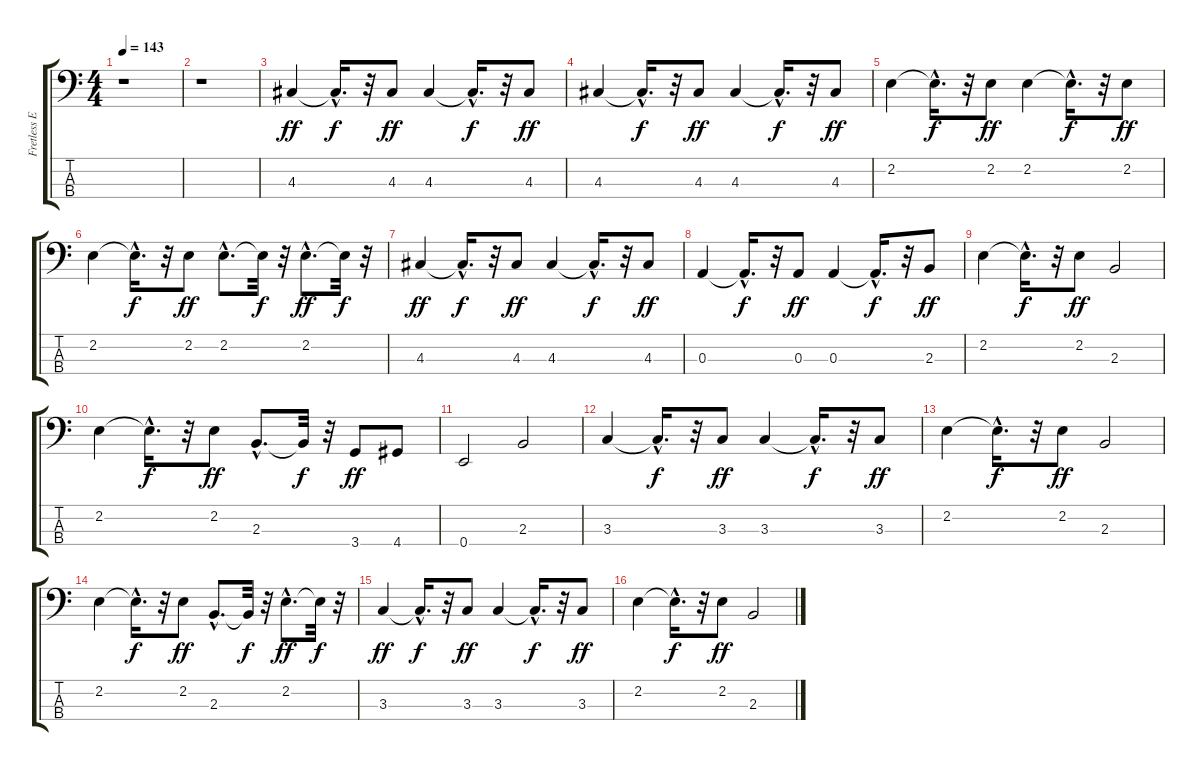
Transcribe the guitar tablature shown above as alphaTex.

\track ("Fretless E.Bass" "Fretless E") {instrument fretlessbass}
\staff {score tabs}
\tuning (G2 D2 A1 E1) {hide}
\ts (4 4)
\tempo 143
\clef f4
\ks c
r.1{dy ff instrument fretlessbass} |
r.1 |
4.3.4 4.3{hac t}.16{d dy f} r.32 4.3.8{dy ff} 4.3.4 4.3{hac t}.16{d dy f} r.32 4.3.8{dy ff} |
4.3.4 4.3{hac t}.16{d dy f} r.32 4.3.8{dy ff} 4.3.4 4.3{hac t}.16{d dy f} r.32 4.3.8{dy ff} |
2.2.4 2.2{hac t}.16{d dy f} r.32 2.2.8{dy ff} 2.2.4 2.2{hac t}.16{d dy f} r.32 2.2.8{dy ff} |
2.2.4 2.2{hac t}.16{d dy f} r.32 2.2.8{dy ff} 2.2{hac}.8{d} 2.2{t}.32{dy f} r.32 2.2{hac}.8{d dy ff} 2.2{t}.32{dy f} r.32 |
4.3.4{dy ff} 4.3{hac t}.16{d dy f} r.32 4.3.8{dy ff} 4.3.4 4.3{hac t}.16{d dy f} r.32 4.3.8{dy ff} |
0.3.4 0.3{hac t}.16{d dy f} r.32 0.3.8{dy ff} 0.3.4 0.3{hac t}.16{d dy f} r.32 2.3.8{dy ff} |
2.2.4 2.2{hac t}.16{d dy f} r.32 2.2.8{dy ff} 2.3.2 |
2.2.4 2.2{hac t}.16{d dy f} r.32 2.2.8{dy ff} 2.3{hac}.8{d} 2.3{t}.32{dy f} r.32 3.4.8{dy ff} 4.4.8 |
0.4.2 2.3.2 |
3.3.4 3.3{hac t}.16{d dy f} r.32 3.3.8{dy ff} 3.3.4 3.3{hac t}.16{d dy f} r.32 3.3.8{dy ff} |
2.2.4 2.2{hac t}.16{d dy f} r.32 2.2.8{dy ff} 2.3.2 |
2.2.4 2.2{hac t}.16{d dy f} r.32 2.2.8{dy ff} 2.3{hac}.8{d} 2.3{t}.32{dy f} r.32 2.2{hac}.8{d dy ff} 2.2{t}.32{dy f} r.32 |
3.3.4{dy ff} 3.3{hac t}.16{d dy f} r.32 3.3.8{dy ff} 3.3.4 3.3{hac t}.16{d dy f} r.32 3.3.8{dy ff} |
2.2.4 2.2{hac t}.16{d dy f} r.32 2.2.8{dy ff} 2.3.2
